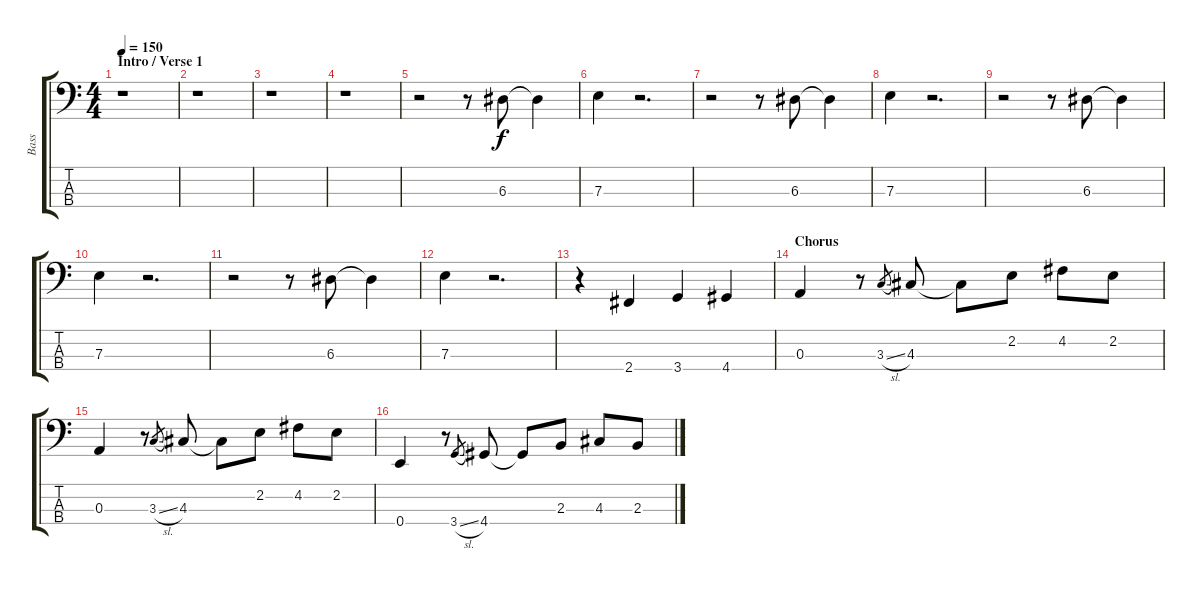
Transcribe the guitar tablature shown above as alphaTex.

\track ("Bass" "Bass") {instrument acousticguitarnylon}
\staff {score tabs}
\tuning (G2 D2 A1 E1) {hide}
\ts (4 4)
\section ("" "Intro / Verse 1")
\tempo 150
\clef f4
\ks c
r.1{dy f instrument acousticguitarnylon} |
r.1 |
r.1 |
r.1 |
r.2 r.8 6.3.8 6.3{t}.4 |
7.3.4 r.2{d} |
r.2 r.8 6.3.8 6.3{t}.4 |
7.3.4 r.2{d} |
r.2 r.8 6.3.8 6.3{t}.4 |
7.3.4 r.2{d} |
r.2 r.8 6.3.8 6.3{t}.4 |
7.3.4 r.2{d} |
r.4 2.4.4 3.4.4 4.4.4 |
\section ("" "Chorus")
0.3.4 r.8 3.3{sl}.8{gr} 4.3.8 4.3{t}.8 2.2.8 4.2.8 2.2.8 |
0.3.4 r.8 3.3{sl}.8{gr} 4.3.8 4.3{t}.8 2.2.8 4.2.8 2.2.8 |
0.4.4 r.8 3.4{sl}.8{gr} 4.4.8 4.4{t}.8 2.3.8 4.3.8 2.3.8
